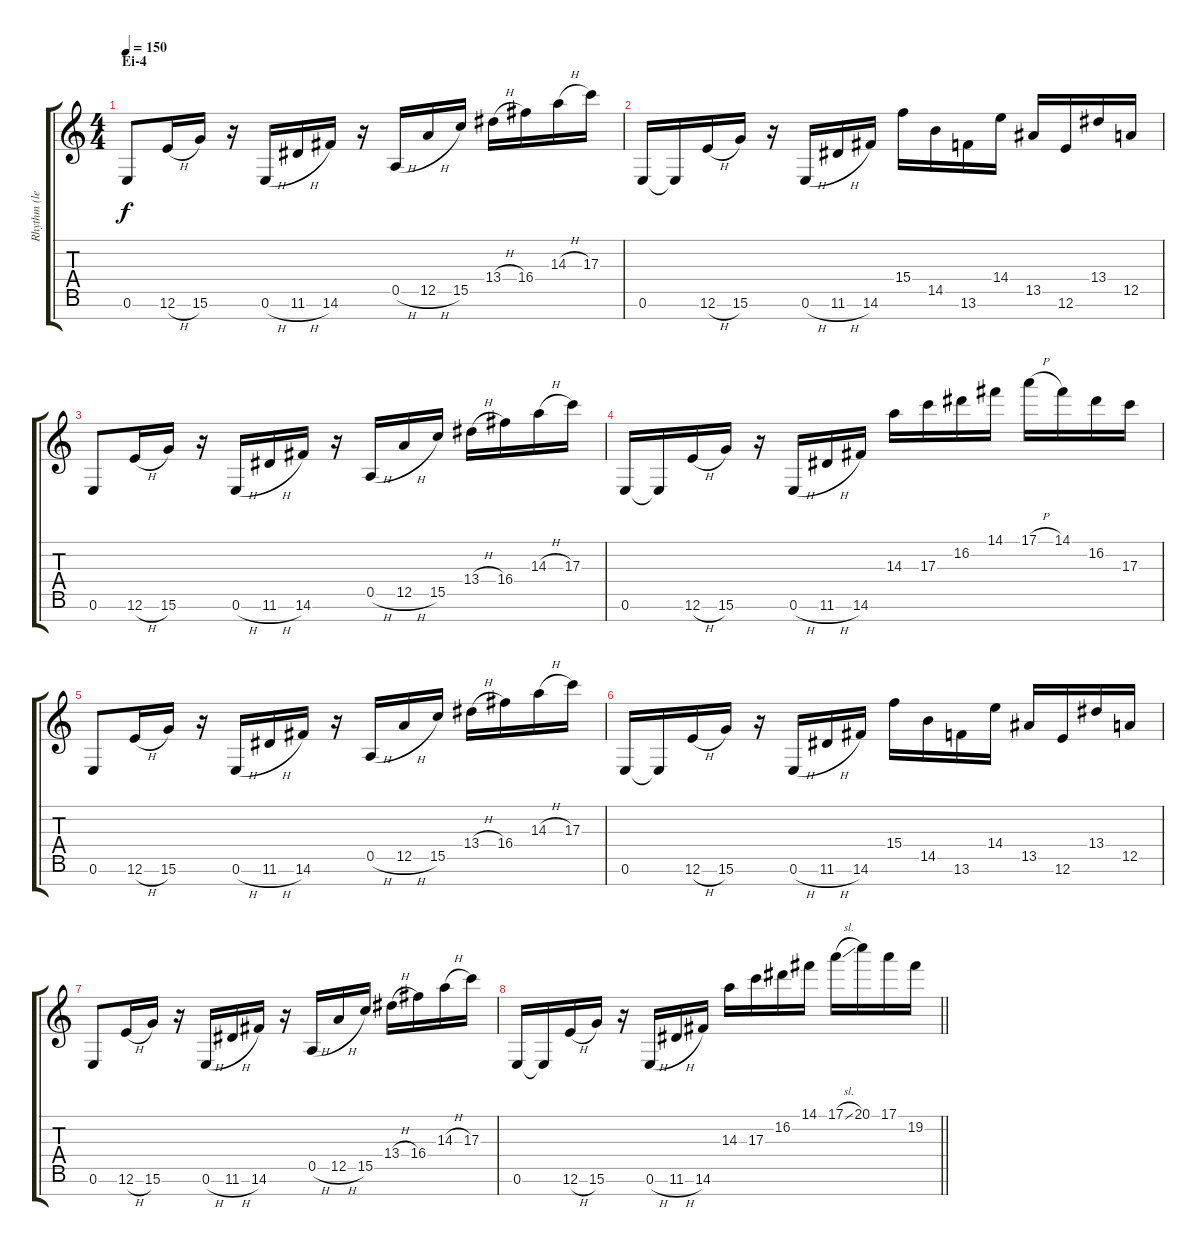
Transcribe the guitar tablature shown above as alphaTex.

\track ("Rhythm (left)" "Rhythm (le") {instrument acousticguitarsteel}
\staff {score tabs}
\tuning (E4 B3 G3 D3 A2 E2 B1) {hide}
\ts (4 4)
\section ("" "Ei-4")
\tempo 150
\clef g2
\ks c
0.6.8{dy f} 12.6{h}.16 15.6.16 r.16 0.6{h}.16 11.6{h}.16 14.6.16 r.16 0.5{h}.16 12.5{h}.16 15.5.16 13.4{h}.16 16.4.16 14.3{h}.16 17.3.16 |
0.6.16 0.6{t}.16 12.6{h}.16 15.6.16 r.16 0.6{h}.16 11.6{h}.16 14.6.16 15.4.16 14.5.16 13.6.16 14.4.16 13.5.16 12.6.16 13.4.16 12.5.16 |
0.6.8 12.6{h}.16 15.6.16 r.16 0.6{h}.16 11.6{h}.16 14.6.16 r.16 0.5{h}.16 12.5{h}.16 15.5.16 13.4{h}.16 16.4.16 14.3{h}.16 17.3.16 |
0.6.16 0.6{t}.16 12.6{h}.16 15.6.16 r.16 0.6{h}.16 11.6{h}.16 14.6.16 14.3.16 17.3.16 16.2.16 14.1.16 17.1{h}.16 14.1.16 16.2.16 17.3.16 |
0.6.8 12.6{h}.16 15.6.16 r.16 0.6{h}.16 11.6{h}.16 14.6.16 r.16 0.5{h}.16 12.5{h}.16 15.5.16 13.4{h}.16 16.4.16 14.3{h}.16 17.3.16 |
0.6.16 0.6{t}.16 12.6{h}.16 15.6.16 r.16 0.6{h}.16 11.6{h}.16 14.6.16 15.4.16 14.5.16 13.6.16 14.4.16 13.5.16 12.6.16 13.4.16 12.5.16 |
0.6.8 12.6{h}.16 15.6.16 r.16 0.6{h}.16 11.6{h}.16 14.6.16 r.16 0.5{h}.16 12.5{h}.16 15.5.16 13.4{h}.16 16.4.16 14.3{h}.16 17.3.16 |
\barLineRight lightlight
0.6.16 0.6{t}.16 12.6{h}.16 15.6.16 r.16 0.6{h}.16 11.6{h}.16 14.6.16 14.3.16 17.3.16 16.2.16 14.1.16 17.1{sl}.16 20.1.16 17.1.16 19.2.16
